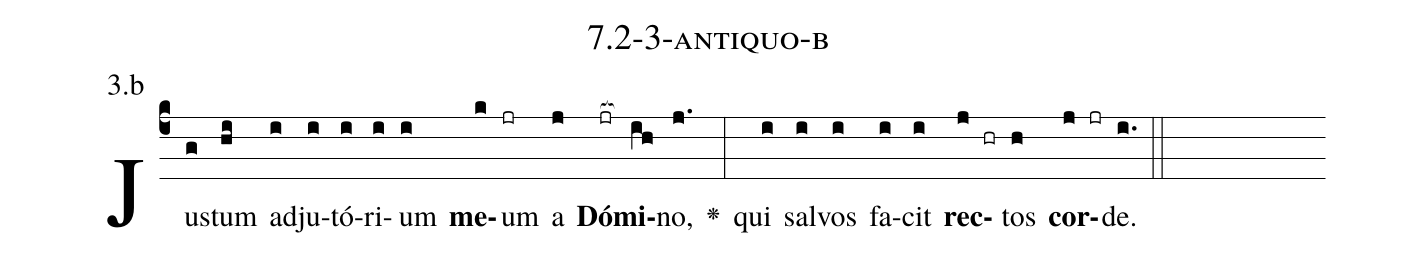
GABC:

name: 7.2-3-antiquo-b;
annotation: 3.b;
%%
(c4)Jus(g)tum(hi) ad(i)ju(i)tó(i)ri(i)um(i) <b>me</b>(k)um(jr) a(j) <b>Dó</b>(jr[ocb:1{])<b>mi</b>(ih[ocb:0}])no,(j.) <v>\greheightstar</v>(:) qui(i) sal(i)vos(i) fa(i)cit(i) <b>rec</b>(j hr)tos(h) <b>cor</b>(j jr)de.(i.) (::)


%E(i) u(i) o(j) u(h) a(j) e.(i.) (::)
